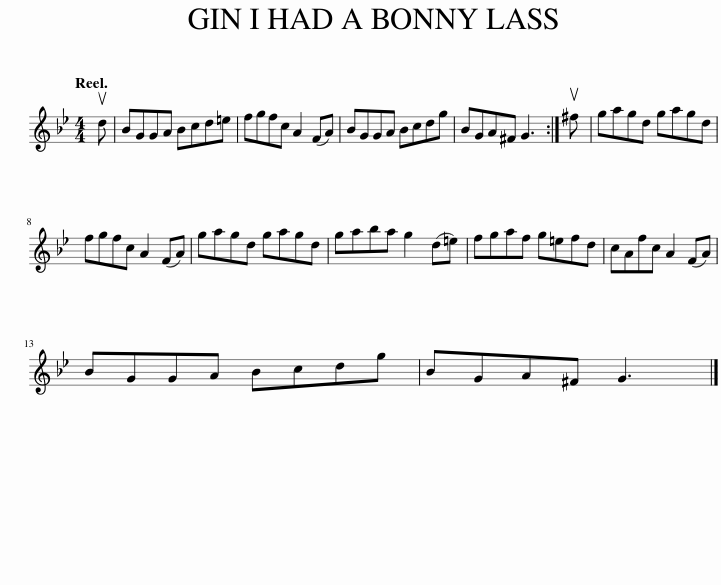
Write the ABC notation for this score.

X:1
L:1/8
Q:1/4=120
M:4/4
I:linebreak $
K:Gmin
V:1 treble
V:1
 ud | BGGA Bcd=e | fgfc A2 (FA) | BGGA Bcdg | BGA^F G3 :| %5
 u^f | gagd gagd |$ fgfc A2 (FA) | gagd gagd | gaba g2 (d=e) | %10
 fgaf g=efd | cAfc A2 (FA) |$ BGGA Bcdg | BGA^F G3 |] %14
